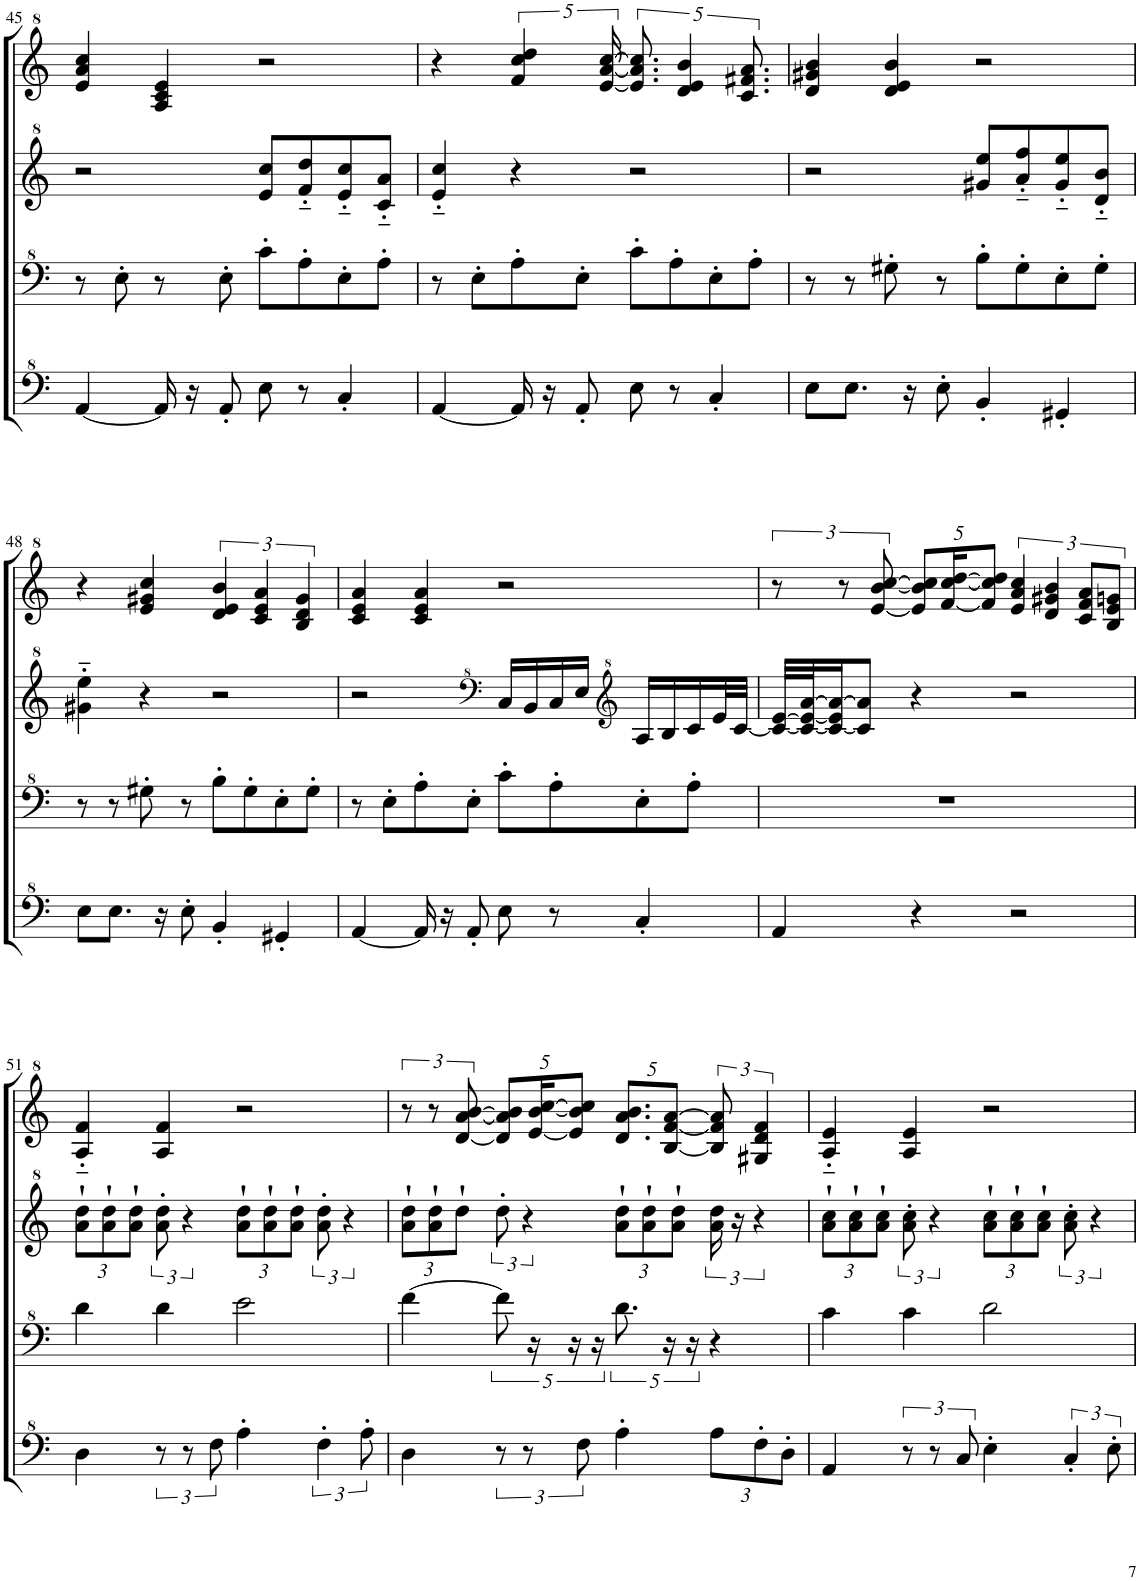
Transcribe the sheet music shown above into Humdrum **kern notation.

**kern	**kern	**kern	**kern
*part1	*part1	*part1	*part1
*staff4	*staff3	*staff2	*staff1
*I"Model III	*	*	*
!!LO:PB:g=z
*clefF^4	*clefF^4	*clefG^2	*clefG^2
*k[]	*k[]	*k[]	*k[]
*M4/4	*M4/4	*M4/4	*M4/4
=45	=45	=45	=45
[4A/	8r	2r	4ee/ 4aa/ 4ccc/
.	8e'\	.	.
16A/]	8r	.	4a/ 4cc/ 4ee/
16r	.	.	.
8A'/	8e'\	.	.
8e\	8cc'\L	8ee/ 8ccc/L	2r
8r	8a'\	8ff/'~ 8ddd/'~	.
4c'/	8e'\	8ee/'~ 8ccc/'~	.
.	8a'\J	8cc/'~ 8aa/'~J	.
=46	=46	=46	=46
[4A/	8r	4ee/'~ 4ccc/'~	4r
.	8e'\L	.	.
16A/]	8a'\	4r	5ff/ 5ccc/ 5ddd/
16r	.	.	.
8A'/	8e'\J	.	.
.	.	.	[20ee/ [20aa/ [20ccc/
8e\	8cc'\L	2r	10.ee/] 10.aa/] 10.ccc/]
8r	8a'\	.	.
.	.	.	5dd/ 5ee/ 5bb/
4c'/	8e'\	.	.
.	.	.	10.cc/ 10.ff#X/ 10.aa/
.	8a'\J	.	.
=47	=47	=47	=47
8e\L	8r	2r	4dd/ 4gg#X/ 4bb/
8.e\J	8r	.	.
.	8g#X'\	.	4dd/ 4ee/ 4bb/
16r	.	.	.
8e'\	8r	.	.
4B'/	8b'\L	8gg#X/ 8eee/L	2r
.	8g#'\	8aa/'~ 8fff/'~	.
4G#X'/	8e'\	8gg#/'~ 8eee/'~	.
.	8g#'\J	8dd/'~ 8bb/'~J	.
!!LO:LB:g=z
=48	=48	=48	=48
8e\L	8r	4gg#X\'~ 4eee\'~	4r
8.e\J	8r	.	.
.	8g#X'\	4r	4ee/ 4gg#X/ 4ccc/
16r	.	.	.
8e'\	8r	.	.
4B'/	8b'\L	2r	6dd/ 6ee/ 6bb/
.	8g#'\	.	.
.	.	.	6cc/ 6ee/ 6aa/
4G#X'/	8e'\	.	.
.	.	.	6b/ 6dd/ 6gg#/
.	8g#'\J	.	.
=49	=49	=49	=49
[4A/	8r	2r	4cc/ 4ee/ 4aa/
.	8e'\L	.	.
16A/]	8a'\	.	4cc/ 4ee/ 4aa/
16r	.	.	.
8A'/	8e'\J	.	.
*	*	*clefF^4	*
8e\	8cc'\L	16c/LL	2r
.	.	16B/	.
8r	8a'\	16c/	.
.	.	16e/JJ	.
*	*	*clefG^2	*
4c'/	8e'\	16a/LL	.
.	.	16b/	.
.	8a'\J	16cc/	.
.	.	32ee/L	.
.	.	[32cc/JJJ	.
=50	=50	=50	=50
4A/	1r	32cc/_ [32ee/LLL	12r
.	.	32cc/_ 32ee/_ [32aa/J	.
.	.	16cc/_ 16ee/] 16aa/_J	.
.	.	.	12r
.	.	8cc/] 8aa/]J	.
.	.	.	[12ee/ [12bb/ [12ccc/
*	*	*	*Xbrackettup
4r	.	4r	10ee/] 10bb/] 10ccc/]L
.	.	.	[20ff/ [20ccc/ [20ddd/K
.	.	.	10ff/] 10ccc/] 10ddd/]J
*	*	*	*brackettup
2r	.	2r	6ee/ 6aa/ 6ccc/
.	.	.	6dd/ 6gg#X/ 6bb/
.	.	.	12cc/ 12ff/ 12aa/L
.	.	.	12b/ 12ee/ 12ggn/J
!!LO:LB:g=z
=51	=51	=51	=51
*	*	*Xbrackettup	*
4d\	4dd\	12aa\` 12ddd\`L	4a/'~ 4ff/'~
.	.	12aa\` 12ddd\`	.
.	.	12aa\` 12ddd\`J	.
*	*	*brackettup	*
12r	4dd\	12aa\' 12ddd\'	4a/ 4ff/
12r	.	6r	.
12f\	.	.	.
*	*	*Xbrackettup	*
4a'\	2ee\	12aa\` 12ddd\`L	2r
.	.	12aa\` 12ddd\`	.
.	.	12aa\` 12ddd\`J	.
*	*	*brackettup	*
6f'\	.	12aa\' 12ddd\'	.
.	.	6r	.
12a'\	.	.	.
=52	=52	=52	=52
*	*	*Xbrackettup	*
4d\	[4ff\	12aa\` 12ddd\`L	12r
.	.	12aa\` 12ddd\`	12r
.	.	12ddd`\J	[12dd/ [12aa/ [12bb/
*	*	*brackettup	*Xbrackettup
12r	10ff\]	12ddd'\	10dd/] 10aa/] 10bb/]L
12r	.	6r	.
.	20r	.	[20ee/ [20bb/ [20ccc/K
.	20r	.	10ee/] 10bb/] 10ccc/]J
12f\	.	.	.
.	20r	.	.
*	*	*Xbrackettup	*
4a'\	10.dd\	12aa\` 12ddd\`L	10.dd/ 10.aa/ 10.bb/L
.	.	12aa\` 12ddd\`	.
.	20r	.	[10b/ [10ff/ [10aa/J
.	.	12aa\` 12ddd\`J	.
.	20r	.	.
*Xbrackettup	*	*brackettup	*brackettup
12a\L	4r	24aa\ 24ddd\	12b/] 12ff/] 12aa/]
.	.	24r	.
12f'\	.	6r	6g#X/ 6dd/ 6ff/
12d'\J	.	.	.
=53	=53	=53	=53
*	*	*Xbrackettup	*
4A/	4cc\	12aa\` 12ccc\`L	4a/'~ 4ee/'~
.	.	12aa\` 12ccc\`	.
.	.	12aa\` 12ccc\`J	.
*brackettup	*	*brackettup	*
12r	4cc\	12aa\' 12ccc\'	4a/ 4ee/
12r	.	6r	.
12c/	.	.	.
*	*	*Xbrackettup	*
4e'\	2dd\	12aa\` 12ccc\`L	2r
.	.	12aa\` 12ccc\`	.
.	.	12aa\` 12ccc\`J	.
*	*	*brackettup	*
6c'/	.	12aa\' 12ccc\'	.
.	.	6r	.
12e'\	.	.	.
=	=	=	=
*-	*-	*-	*-
